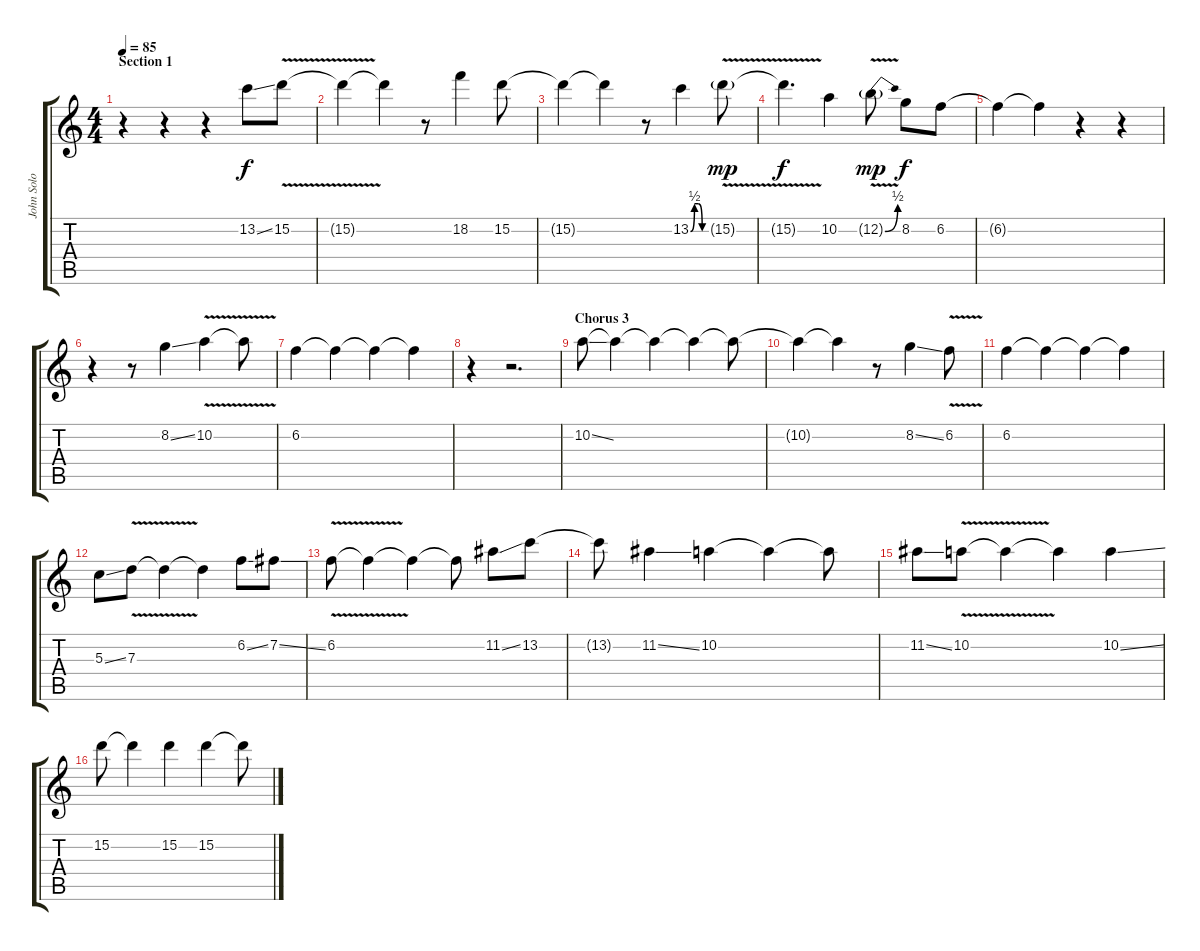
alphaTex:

\track ("John Solo" "John Solo") {instrument overdrivenguitar}
\staff {score tabs}
\tuning (E4 B3 G3 D3 A2 E2) {hide}
\ts (4 4)
\section ("" "Section 1")
\tempo 85
\clef g2
\ks c
r.4{dy f} r.4 r.4 13.2{ss}.8 15.2{v}.8 |
15.2{t}.4 15.2{t}.4 r.8 18.2.4 15.2.8 |
15.2{t}.4 15.2{t}.4 r.8 13.2{be (custom 0 0 15 2 30 2 45 0 60 0)}.4 15.2{v g}.8{dy mp} |
15.2{t}.4{d dy f} 10.2.4 12.2{be (bend 0 0 60 2) v g}.8{dy mp} 8.2.8{dy f} 6.2.8 |
6.2{t}.4 6.2{t}.4 r.4 r.4 |
r.4 r.8 8.2{ss}.4 10.2{v}.4 10.2{t}.8 |
6.2.4 6.2{t}.4 6.2{t}.4 6.2{t}.4 |
r.4 r.2{d} |
\section ("" "Chorus 3")
10.2{ss}.8 10.2{t}.4 10.2{t}.4 10.2{t}.4 10.2{t}.8 |
10.2{t}.4 10.2{t}.4 r.8 8.2{ss}.4 6.2{v}.8 |
6.2.4 6.2{t}.4 6.2{t}.4 6.2{t}.4 |
5.3{ss}.8 7.3{v}.8 7.3{t}.4 7.3{t}.4 6.2{ss}.8 7.2{ss}.8 |
6.2{v}.8 6.2{t}.4 6.2{t}.4 6.2{t}.8 11.2{ss}.8 13.2.8 |
13.2{t}.8 11.2{ss}.4 10.2.4 10.2{t}.4 10.2{t}.8 |
11.2{ss}.8 10.2{v}.8 10.2{t}.4 10.2{t}.4 10.2{ss}.4 |
15.2.8 15.2{t}.4 15.2.4 15.2.4 15.2{t}.8
